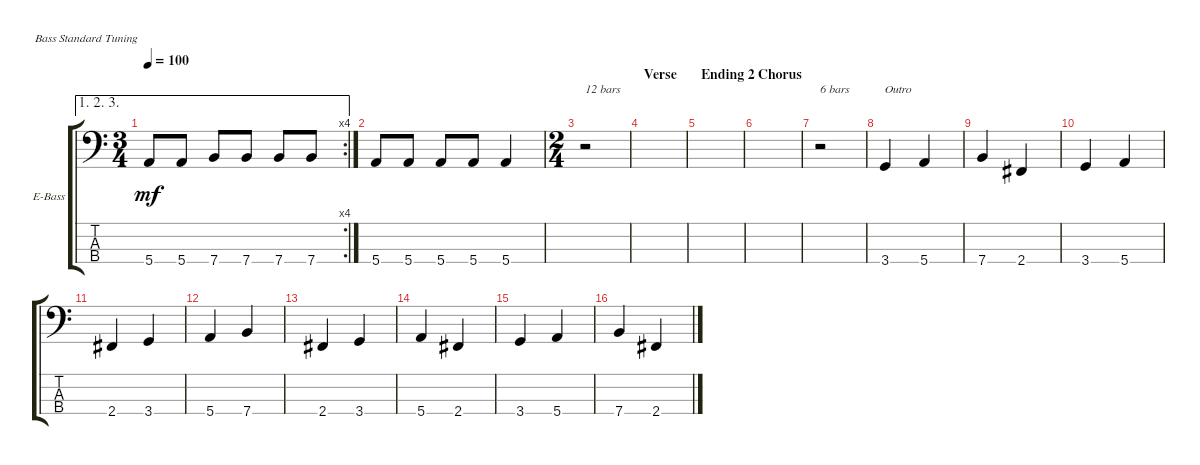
\defaultSystemsLayout 4
\bracketExtendMode groupsimilarinstruments
\firstSystemTrackNameOrientation horizontal
\otherSystemsTrackNameOrientation horizontal
\track ("Electric Bass" "E-Bass") {instrument electricbassfinger}
\staff {score tabs}
\tuning (G2 D2 A1 E1)
\ae (1 2 3)
\rc 4
\ts (3 4)
\tempo 100
\clef f4
\ks c
5.4.8{dy mf} 5.4.8 7.4.8 7.4.8 7.4.8 7.4.8 |
5.4.8 5.4.8 5.4.8 5.4.8 5.4.4 |
\ts (2 4)
r.2{txt "12 bars"} |
\section ("" "Verse")
|
\section ("" "Ending 2")
|
\section ("" "Chorus")
\scale
0.49 |
\scale
0.509609 r.2{txt "6 bars"} |
3.4.4{txt "Outro"} 5.4.4 |
7.4.4 2.4.4 |
3.4.4 5.4.4 |
2.4.4 3.4.4 |
5.4.4 7.4.4 |
2.4.4 3.4.4 |
5.4.4 2.4.4 |
3.4.4 5.4.4 |
7.4.4 2.4.4
